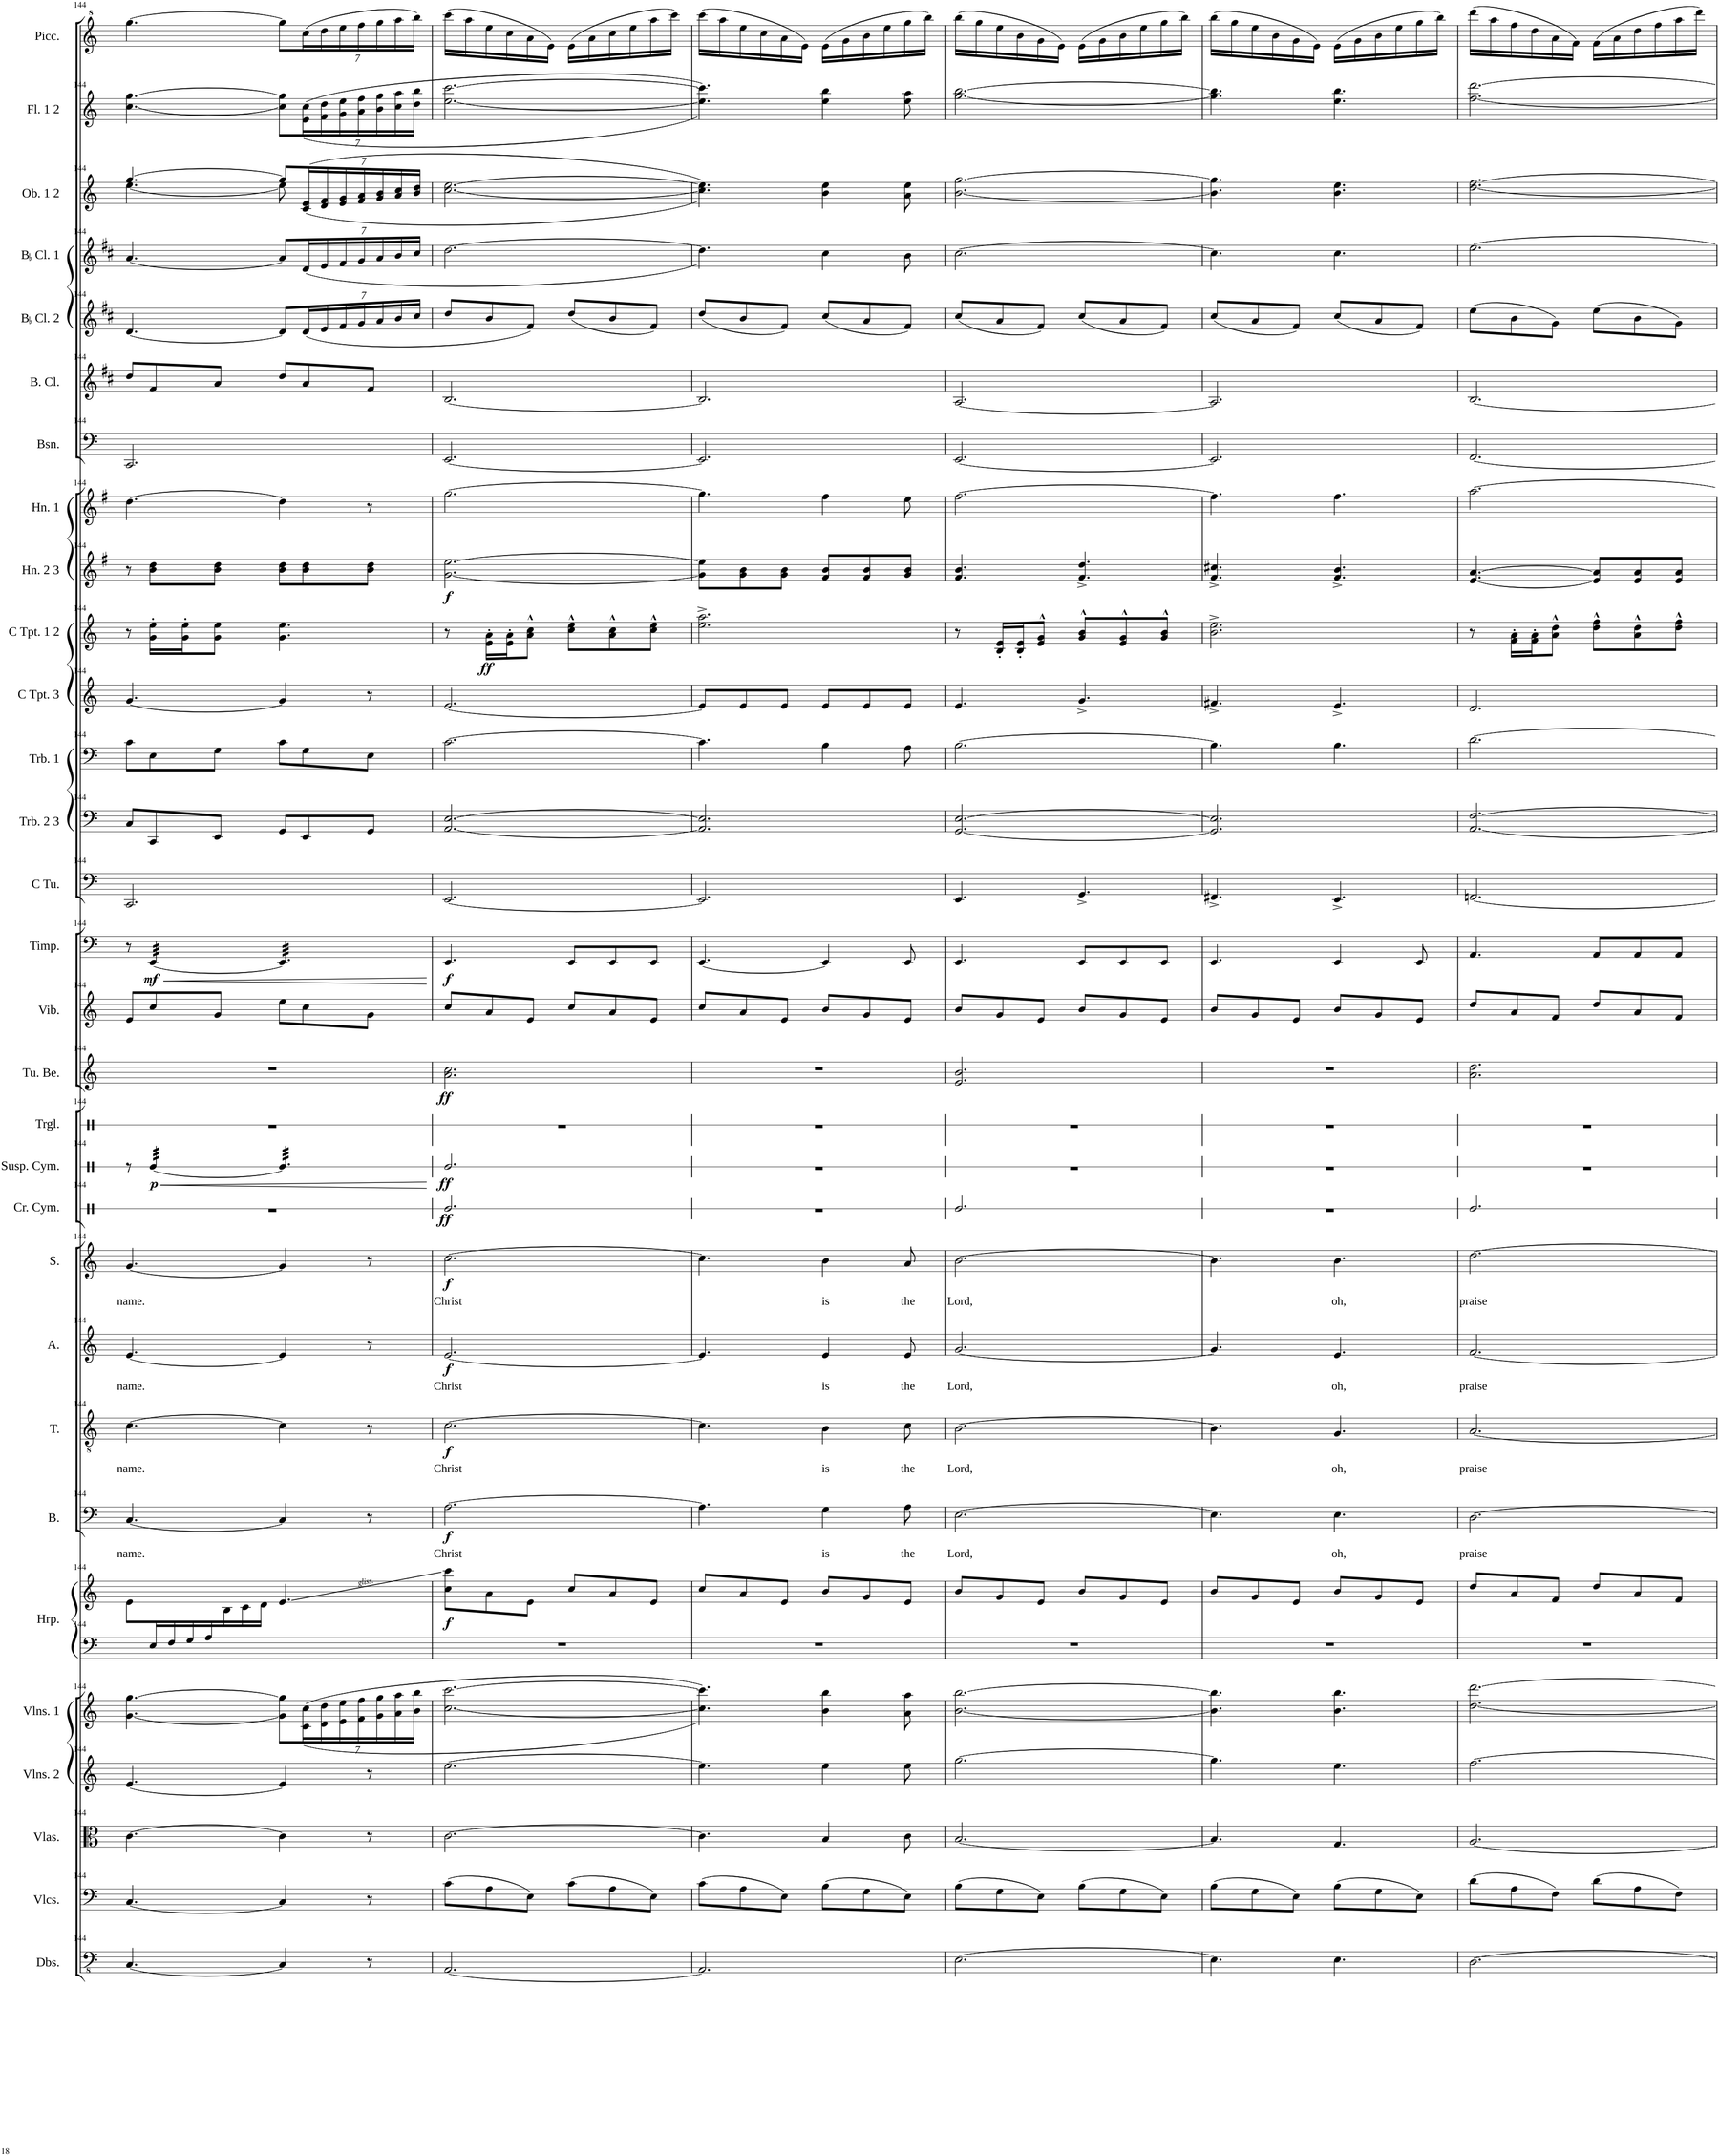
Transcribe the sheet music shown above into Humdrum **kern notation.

**kern	**kern	**kern	**kern	**kern	**kern	**kern	**dynam	**kern	**text	**dynam	**kern	**text	**dynam	**kern	**text	**dynam	**kern	**text	**dynam	**kern	**dynam	**kern	**dynam	**kern	**kern	**dynam	**kern	**kern	**dynam	**kern	**kern	**kern	**kern	**kern	**dynam	**kern	**dynam	**kern	**kern	**kern	**kern	**kern	**kern	**kern	**kern
*part30	*part29	*part28	*part27	*part26	*part25	*part25	*part25	*part24	*part24	*part24	*part23	*part23	*part23	*part22	*part22	*part22	*part21	*part21	*part21	*part20	*part20	*part19	*part19	*part18	*part17	*part17	*part16	*part15	*part15	*part14	*part13	*part12	*part11	*part10	*part10	*part9	*part9	*part8	*part7	*part6	*part5	*part4	*part3	*part2	*part1
*staff31	*staff30	*staff29	*staff28	*staff27	*staff26	*staff25	*staff25/26	*staff24	*staff24	*staff24	*staff23	*staff23	*staff23	*staff22	*staff22	*staff22	*staff21	*staff21	*staff21	*staff20	*staff20	*staff19	*staff19	*staff18	*staff17	*staff17	*staff16	*staff15	*staff15	*staff14	*staff13	*staff12	*staff11	*staff10	*staff10	*staff9	*staff9	*staff8	*staff7	*staff6	*staff5	*staff4	*staff3	*staff2	*staff1
*I"Double Basses	*I"Violoncellos	*I"Violas	*I"Violins 2	*I"Violins 1	*I"Harp	*	*	*I"Bass	*	*	*I"Tenor	*	*	*I"Alto	*	*	*I"Soprano	*	*	*I"Crash Cymbal	*	*I"Suspended Cymbal	*	*I"Triangle	*I"Tubular Bells	*	*I"Vibraphone	*I"Timpani	*	*I"C Tuba	*I"Trombone 2 3	*I"Trombone 1	*I"C Trumpet 3	*I"C Trumpet 1 2	*	*I"Horn 2 3	*	*I"Horn 1	*I"Bassoon	*I"Bass Clarinet	*I"BaccidentalFlat Clarinet 2	*I"BaccidentalFlat Clarinet 1	*I"Oboe 1 2	*I"Flute 1 2	*I"Piccolo
*I'Dbs.	*I'Vlcs.	*I'Vlas.	*I'Vlns. 2	*I'Vlns. 1	*I'Hrp.	*	*	*I'B.	*	*	*I'T.	*	*	*I'A.	*	*	*I'S.	*	*	*I'Cr. Cym.	*	*I'Susp. Cym.	*	*I'Trgl.	*I'Tu. Be.	*	*I'Vib.	*I'Timp.	*	*I'C Tu.	*I'Trb. 2 3	*I'Trb. 1	*I'C Tpt. 3	*I'C Tpt. 1 2	*	*I'Hn. 2 3	*	*I'Hn. 1	*I'Bsn.	*I'B. Cl.	*I'BaccidentalFlat Cl. 2	*I'BaccidentalFlat Cl. 1	*I'Ob. 1 2	*I'Fl. 1 2	*I'Picc.
!!LO:PB:g=z
*clefFv4	*clefF4	*clefC3	*clefG2	*clefG2	*clefF4	*clefG2	*	*clefF4	*	*	*clefGv2	*	*	*clefG2	*	*	*clefG2	*	*	*clefX	*	*clefX	*	*clefX	*clefG2	*	*clefG2	*clefF4	*	*clefF4	*clefF4	*clefF4	*clefG2	*clefG2	*	*clefG2	*	*clefG2	*clefF4	*clefG2	*clefG2	*clefG2	*clefG2	*clefG2	*clefG^2
*	*	*	*	*	*	*	*	*	*	*	*	*	*	*	*	*	*	*	*	*	*	*	*	*	*	*	*	*	*	*	*	*	*	*	*	*Trd4c7	*	*Trd4c7	*	*Trd8c14	*Trd1c2	*Trd1c2	*	*	*Trd-7c-12
*k[]	*k[]	*k[]	*k[]	*k[]	*k[]	*k[]	*	*k[]	*	*	*k[]	*	*	*k[]	*	*	*k[]	*	*	*k[]	*	*k[]	*	*k[]	*k[]	*	*k[]	*k[]	*	*k[]	*k[]	*k[]	*k[]	*k[]	*	*k[f#]	*	*k[f#]	*k[]	*k[f#c#]	*k[f#c#]	*k[f#c#]	*k[]	*k[]	*k[]
*M6/8	*M6/8	*M6/8	*M6/8	*M6/8	*M6/8	*M6/8	*	*M6/8	*	*	*M6/8	*	*	*M6/8	*	*	*M6/8	*	*	*M6/8	*	*M6/8	*	*M6/8	*M6/8	*	*M6/8	*M6/8	*	*M6/8	*M6/8	*M6/8	*M6/8	*M6/8	*	*M6/8	*	*M6/8	*M6/8	*M6/8	*M6/8	*M6/8	*M6/8	*M6/8	*M6/8
=144	=144	=144	=144	=144	=144	=144	=144	=144	=144	=144	=144	=144	=144	=144	=144	=144	=144	=144	=144	=144	=144	=144	=144	=144	=144	=144	=144	=144	=144	=144	=144	=144	=144	=144	=144	=144	=144	=144	=144	=144	=144	=144	=144	=144	=144
*	*	*	*	*	*^	*	*	*	*	*	*	*	*	*	*	*	*	*	*	*	*	*	*	*	*	*	*	*	*	*	*	*	*	*	*	*	*	*	*	*	*	*	*	*	*
!	!	!	!	!	!	!	!	!	!	!LO:LY:b	!	!	!LO:LY:b	!	!	!LO:LY:b	!	!	!LO:LY:b	!	!	!	!	!	!	!	!	!	!	!	!	!	!	!	!	!	!	!	!	!	!	!	!	!	!	!
*	*	*	*	*	*	*	*	*	*	*	*	*	*	*	*	*	*	*	*	*	*	*	*	*	*	*	*	*	*	*	*	*	*	*	*	*	*	*	*	*	*	*	*	*^	*	*
[4.CC/	[4.C/	[4.c\	[4.e/	[<4.g\ [4.gg\	8ryy	2.ryy	8e\L	.	[4.C/	name.	.	[4.c\	name.	.	[4.e/	name.	.	[4.g/	name.	.	2.r	.	8r	.	2.r	2.r	.	8e/L	8r	.	2.CC/	8C/L	8c\L	[4.g/	8r	.	8r	.	[4.dd\	2.CC/	8dd/L	[4.d/	[4.a/	[4.gg/	[4.ee\	[<4.cc\ [4.gg\	[4.ggg\
*	*	*	*	*	*Xtuplet	*	*	*	*	*	*	*	*	*	*	*	*	*	*	*	*	*	*	*	*	*	*	*	*	*	*	*	*	*	*	*	*	*	*	*	*	*	*	*	*	*	*
!	!	!	!	!	!	!	!	!	!	!	!	!	!	!	!	!	!	!	!	!	!	!	!	!LO:HP:b	!	!	!	!	!	!LO:HP:b	!	!	!	!	!	!	!	!	!	!	!	!	!	!	!	!	!
!	!	!	!	!	!	!	!	!	!	!	!	!	!	!	!	!	!	!	!	!	!	!	!	!LO:DY:n=1:b	!	!	!	!	!	!LO:DY:n=1:b	!	!	!	!	!	!	!	!	!	!	!	!	!	!	!	!	!
*	*	*	*	*	*	*	*	*	*	*	*	*	*	*	*	*	*	*	*	*	*	*	*tremolo	*	*	*	*	*	*	*	*	*	*	*	*	*	*	*	*	*	*	*	*	*	*	*	*
*	*	*	*	*	*	*	*	*	*	*	*	*	*	*	*	*	*	*	*	*	*	*	*	*	*	*	*	*	*tremolo	*	*	*	*	*	*	*	*	*	*	*	*	*	*	*	*	*	*
.	.	.	.	.	28E/L	.	7ryy	.	.	.	.	.	.	.	.	.	.	.	.	.	.	.	[32Re/LLL	< p	.	.	.	8cc/	[32EE/LLL	< mf	.	8CC/	8E\	.	16g\' 16ee\'LL	.	8b\ 8dd\L	.	.	.	8f#/	.	.	.	.	.	.
.	.	.	.	.	.	.	.	.	.	.	.	.	.	.	.	.	.	.	.	.	.	.	32Re/	.	.	.	.	.	32EE/	.	.	.	.	.	.	.	.	.	.	.	.	.	.	.	.	.	.
.	.	.	.	.	28F/	.	.	.	.	.	.	.	.	.	.	.	.	.	.	.	.	.	.	.	.	.	.	.	.	.	.	.	.	.	.	.	.	.	.	.	.	.	.	.	.	.	.
.	.	.	.	.	.	.	.	.	.	.	.	.	.	.	.	.	.	.	.	.	.	.	32Re/	.	.	.	.	.	32EE/	.	.	.	.	.	16g\' 16ee\'J	.	.	.	.	.	.	.	.	.	.	.	.
.	.	.	.	.	28G/	.	.	.	.	.	.	.	.	.	.	.	.	.	.	.	.	.	.	.	.	.	.	.	.	.	.	.	.	.	.	.	.	.	.	.	.	.	.	.	.	.	.
.	.	.	.	.	.	.	.	.	.	.	.	.	.	.	.	.	.	.	.	.	.	.	32Re/	.	.	.	.	.	32EE/	.	.	.	.	.	.	.	.	.	.	.	.	.	.	.	.	.	.
.	.	.	.	.	28A/	.	.	.	.	.	.	.	.	.	.	.	.	.	.	.	.	.	.	.	.	.	.	.	.	.	.	.	.	.	.	.	.	.	.	.	.	.	.	.	.	.	.
.	.	.	.	.	.	.	.	.	.	.	.	.	.	.	.	.	.	.	.	.	.	.	32Re/	.	.	.	.	8g/J	32EE/	.	.	8EE/J	8G\J	.	8g\ 8ee\J	.	8b\ 8dd\J	.	.	.	8a/J	.	.	.	.	.	.
.	.	.	.	.	56%27ryy	.	28B\	.	.	.	.	.	.	.	.	.	.	.	.	.	.	.	.	.	.	.	.	.	.	.	.	.	.	.	.	.	.	.	.	.	.	.	.	.	.	.	.
.	.	.	.	.	.	.	.	.	.	.	.	.	.	.	.	.	.	.	.	.	.	.	32Re/	.	.	.	.	.	32EE/	.	.	.	.	.	.	.	.	.	.	.	.	.	.	.	.	.	.
.	.	.	.	.	.	.	28c\	.	.	.	.	.	.	.	.	.	.	.	.	.	.	.	.	.	.	.	.	.	.	.	.	.	.	.	.	.	.	.	.	.	.	.	.	.	.	.	.
.	.	.	.	.	.	.	.	.	.	.	.	.	.	.	.	.	.	.	.	.	.	.	32Re/	.	.	.	.	.	32EE/	.	.	.	.	.	.	.	.	.	.	.	.	.	.	.	.	.	.
.	.	.	.	.	.	.	28d\JJ	.	.	.	.	.	.	.	.	.	.	.	.	.	.	.	.	.	.	.	.	.	.	.	.	.	.	.	.	.	.	.	.	.	.	.	.	.	.	.	.
.	.	.	.	.	.	.	.	.	.	.	.	.	.	.	.	.	.	.	.	.	.	.	32Re/JJJ	.	.	.	.	.	32EE/JJJ	.	.	.	.	.	.	.	.	.	.	.	.	.	.	.	.	.	.
4CC/]	4C/]	4c\]	4e/]	8g\] 8gg\]L	.	.	4.e/	.	4C/]	.	.	4c\]	.	.	4e/]	.	.	4g/]	.	.	.	.	32Re/]LLL	.	.	.	.	8ee\L	32EE/]LLL	.	.	8GG/L	8c\L	4g/]	4.g\ 4.ee\	.	8b\ 8dd\L	.	4dd\]	.	8dd/L	8d/L]	8a/L]	8gg/L]	8ee\]	8cc\] 8gg\]L	8ggg\L]
.	.	.	.	.	.	.	.	.	.	.	.	.	.	.	.	.	.	.	.	.	.	.	32Re/	.	.	.	.	.	32EE/	.	.	.	.	.	.	.	.	.	.	.	.	.	.	.	.	.	.
.	.	.	.	.	.	.	.	.	.	.	.	.	.	.	.	.	.	.	.	.	.	.	32Re/	.	.	.	.	.	32EE/	.	.	.	.	.	.	.	.	.	.	.	.	.	.	.	.	.	.
.	.	.	.	.	.	.	.	.	.	.	.	.	.	.	.	.	.	.	.	.	.	.	32Re/	.	.	.	.	.	32EE/	.	.	.	.	.	.	.	.	.	.	.	.	.	.	.	.	.	.
*	*	*	*	*Xbrackettup	*	*	*	*	*	*	*	*	*	*	*	*	*	*	*	*	*	*	*	*	*	*	*	*	*	*	*	*	*	*	*	*	*	*	*	*	*	*Xbrackettup	*Xbrackettup	*Xbrackettup	*	*Xbrackettup	*Xbrackettup
.	.	.	.	((<28c\ 28cc\L	.	.	.	.	.	.	.	.	.	.	.	.	.	.	.	.	.	.	32Re/	.	.	.	.	8cc\	32EE/	.	.	8EE/	8G\	.	.	.	8b\ 8dd\	.	.	.	8a/	(<28d/L	(<28d/L	(<(28c/ 28e/L	4ryy	(<(28e\ 28cc\L	(28ccc\L
.	.	.	.	.	.	.	.	.	.	.	.	.	.	.	.	.	.	.	.	.	.	.	32Re/	.	.	.	.	.	32EE/	.	.	.	.	.	.	.	.	.	.	.	.	.	.	.	.	.	.
.	.	.	.	28d\ 28dd\	.	.	.	.	.	.	.	.	.	.	.	.	.	.	.	.	.	.	.	.	.	.	.	.	.	.	.	.	.	.	.	.	.	.	.	.	.	28e/	28e/	28d/ 28f/	.	28f\ 28dd\	28ddd\
.	.	.	.	.	.	.	.	.	.	.	.	.	.	.	.	.	.	.	.	.	.	.	32Re/	.	.	.	.	.	32EE/	.	.	.	.	.	.	.	.	.	.	.	.	.	.	.	.	.	.
.	.	.	.	28e\ 28ee\	.	.	.	.	.	.	.	.	.	.	.	.	.	.	.	.	.	.	.	.	.	.	.	.	.	.	.	.	.	.	.	.	.	.	.	.	.	28f#/	28f#/	28e/ 28g/	.	28g\ 28ee\	28eee\
.	.	.	.	.	.	.	.	.	.	.	.	.	.	.	.	.	.	.	.	.	.	.	32Re/	.	.	.	.	.	32EE/	.	.	.	.	.	.	.	.	.	.	.	.	.	.	.	.	.	.
.	.	.	.	28f\ 28ff\	.	.	.	.	.	.	.	.	.	.	.	.	.	.	.	.	.	.	.	.	.	.	.	.	.	.	.	.	.	.	.	.	.	.	.	.	.	28g/	28g/	28f/ 28a/	.	28a\ 28ff\	28fff\
8r	8r	8r	8r	.	.	.	.	.	8r	.	.	8r	.	.	8r	.	.	8r	.	.	.	.	32Re/	.	.	.	.	8g\J	32EE/	.	.	8GG/J	8E\J	8r	.	.	8b\ 8dd\J	.	8r	.	8f#/J	.	.	.	.	.	.
.	.	.	.	28g\ 28gg\	.	.	.	.	.	.	.	.	.	.	.	.	.	.	.	.	.	.	.	.	.	.	.	.	.	.	.	.	.	.	.	.	.	.	.	.	.	28a/	28a/	28g/ 28b/	.	28b\ 28gg\	28ggg\
.	.	.	.	.	.	.	.	.	.	.	.	.	.	.	.	.	.	.	.	.	.	.	32Re/	.	.	.	.	.	32EE/	.	.	.	.	.	.	.	.	.	.	.	.	.	.	.	.	.	.
.	.	.	.	28a\ 28aa\	.	.	.	.	.	.	.	.	.	.	.	.	.	.	.	.	.	.	.	.	.	.	.	.	.	.	.	.	.	.	.	.	.	.	.	.	.	28b/	28b/	28a/ 28cc/	.	28cc\ 28aa\	28aaa\
.	.	.	.	.	.	.	.	.	.	.	.	.	.	.	.	.	.	.	.	.	.	.	32Re/	.	.	.	.	.	32EE/	.	.	.	.	.	.	.	.	.	.	.	.	.	.	.	.	.	.
.	.	.	.	28b\ 28bb\JJ	.	.	.	.	.	.	.	.	.	.	.	.	.	.	.	.	.	.	.	.	.	.	.	.	.	.	.	.	.	.	.	.	.	.	.	.	.	28cc#/JJ	28cc#/JJ	28b/ 28dd/JJ	.	28dd\ 28bb\JJ	28bbb\JJ)
.	.	.	.	.	.	.	.	.	.	.	.	.	.	.	.	.	.	.	.	.	.	.	32Re/JJJ	.	.	.	.	.	32EE/JJJ	.	.	.	.	.	.	.	.	.	.	.	.	.	.	.	.	.	.
*	*	*	*	*	*	*	*	*	*	*	*	*	*	*	*	*	*	*	*	*	*	*	*	*	*	*	*	*	*Xtremolo	*	*	*	*	*	*	*	*	*	*	*	*	*	*	*	*	*	*
*	*	*	*	*	*	*	*	*	*	*	*	*	*	*	*	*	*	*	*	*	*	*	*Xtremolo	*	*	*	*	*	*	*	*	*	*	*	*	*	*	*	*	*	*	*	*	*	*	*	*
*	*	*	*	*	*v	*v	*	*	*	*	*	*	*	*	*	*	*	*	*	*	*	*	*	*	*	*	*	*	*	*	*	*	*	*	*	*	*	*	*	*	*	*	*	*v	*v	*	*
.	.	.	.	.	.	.	.	.	.	.	.	.	.	.	.	.	.	.	.	.	.	.	[	.	.	.	.	.	[	.	.	.	.	.	.	.	.	.	.	.	.	.	.	.	.
=145	=145	=145	=145	=145	=145	=145	=145	=145	=145	=145	=145	=145	=145	=145	=145	=145	=145	=145	=145	=145	=145	=145	=145	=145	=145	=145	=145	=145	=145	=145	=145	=145	=145	=145	=145	=145	=145	=145	=145	=145	=145	=145	=145	=145	=145
!	!	!	!	!	!	!	!LO:DY:b	!	!LO:LY:b	!LO:DY:b	!	!LO:LY:b	!LO:DY:b	!	!LO:LY:b	!LO:DY:b	!	!LO:LY:b	!LO:DY:b	!	!LO:DY:b	!	!LO:DY:b	!	!	!LO:DY:b	!	!	!LO:DY:b	!	!	!	!	!	!	!	!LO:DY:b	!	!	!	!	!	!	!	!
[2.AAA/	(8c\L	[2.c\	[2.ee\	[<2.cc\ [2.ccc\	2.r	8cc\ 8ccc\L	f	[2.A\	Christ	f	[2.c\	Christ	f	[2.e/	Christ	f	[2.cc\	Christ	f	2.Re/	ff	2.Re/	ff	2.r	2.a\ 2.cc\	ff	8cc/L	4.EE/	f	[2.EE/	[2.AA/ [>2.E/	[2.c\	[2.e/	8r	.	[<2.g\ [>2.ee\	f	[2.gg\	[2.EE/	[2.B/	8dd/L	[2.dd\	[<2.cc\ [>2.ee\	[<2.ee\ [2.ccc\	(16cccc\LL
.	.	.	.	.	.	.	.	.	.	.	.	.	.	.	.	.	.	.	.	.	.	.	.	.	.	.	.	.	.	.	.	.	.	.	.	.	.	.	.	.	.	.	.	.	16aaa\
!	!	!	!	!	!	!	!	!	!	!	!	!	!	!	!	!	!	!	!	!	!	!	!	!	!	!	!	!	!	!	!	!	!	!	!LO:DY:b	!	!	!	!	!	!	!	!	!	!
.	8A\	.	.	.	.	8a\	.	.	.	.	.	.	.	.	.	.	.	.	.	.	.	.	.	.	.	.	8a/	.	.	.	.	.	.	16e\' 16a\'LL	ff	.	.	.	.	.	8b/	.	.	.	16eee\
.	.	.	.	.	.	.	.	.	.	.	.	.	.	.	.	.	.	.	.	.	.	.	.	.	.	.	.	.	.	.	.	.	.	16e\' 16a\'J	.	.	.	.	.	.	.	.	.	.	16ccc\
.	8E\J)	.	.	.	.	8e\J	.	.	.	.	.	.	.	.	.	.	.	.	.	.	.	.	.	.	.	.	8e/J	.	.	.	.	.	.	8a\^^ 8cc\^^J	.	.	.	.	.	.	8f#/J)	.	.	.	16aa\
.	.	.	.	.	.	.	.	.	.	.	.	.	.	.	.	.	.	.	.	.	.	.	.	.	.	.	.	.	.	.	.	.	.	.	.	.	.	.	.	.	.	.	.	.	16ee\JJ)
.	(8c\L	.	.	.	.	8cc/L	.	.	.	.	.	.	.	.	.	.	.	.	.	.	.	.	.	.	.	.	8cc/L	8EE/L	.	.	.	.	.	8cc\^^ 8ee\^^L	.	.	.	.	.	.	(8dd/L	.	.	.	(16ee\LL
.	.	.	.	.	.	.	.	.	.	.	.	.	.	.	.	.	.	.	.	.	.	.	.	.	.	.	.	.	.	.	.	.	.	.	.	.	.	.	.	.	.	.	.	.	16aa\
.	8A\	.	.	.	.	8a/	.	.	.	.	.	.	.	.	.	.	.	.	.	.	.	.	.	.	.	.	8a/	8EE/	.	.	.	.	.	8a\^^ 8cc\^^	.	.	.	.	.	.	8b/	.	.	.	16ccc\
.	.	.	.	.	.	.	.	.	.	.	.	.	.	.	.	.	.	.	.	.	.	.	.	.	.	.	.	.	.	.	.	.	.	.	.	.	.	.	.	.	.	.	.	.	16eee\
.	8E\J)	.	.	.	.	8e/J	.	.	.	.	.	.	.	.	.	.	.	.	.	.	.	.	.	.	.	.	8e/J	8EE/J	.	.	.	.	.	8cc\^^ 8ee\^^J	.	.	.	.	.	.	8f#/J)	.	.	.	16aaa\
.	.	.	.	.	.	.	.	.	.	.	.	.	.	.	.	.	.	.	.	.	.	.	.	.	.	.	.	.	.	.	.	.	.	.	.	.	.	.	.	.	.	.	.	.	16cccc\JJ)
=146	=146	=146	=146	=146	=146	=146	=146	=146	=146	=146	=146	=146	=146	=146	=146	=146	=146	=146	=146	=146	=146	=146	=146	=146	=146	=146	=146	=146	=146	=146	=146	=146	=146	=146	=146	=146	=146	=146	=146	=146	=146	=146	=146	=146	=146
2.AAA/]	(8c\L	4.c\]	4.ee\]	4.cc\] 4.ccc\]))	2.r	8cc/L	.	4.A\]	.	.	4.c\]	.	.	4.e/]	.	.	4.cc\]	.	.	2.r	.	2.r	.	2.r	2.r	.	8cc/L	[4.EE/	.	2.EE/]	2.AA/] 2.E/]	4.c\]	8e/L]	2.ee\^ 2.aa\^	.	8g\] 8ee\]L	.	4.gg\]	2.EE/]	2.B/]	(8dd/L	4.dd\])	4.cc\] 4.ee\]))	4.ee\] 4.ccc\]))	(16cccc\LL
.	.	.	.	.	.	.	.	.	.	.	.	.	.	.	.	.	.	.	.	.	.	.	.	.	.	.	.	.	.	.	.	.	.	.	.	.	.	.	.	.	.	.	.	.	16aaa\
.	8A\	.	.	.	.	8a/	.	.	.	.	.	.	.	.	.	.	.	.	.	.	.	.	.	.	.	.	8a/	.	.	.	.	.	8e/	.	.	8g\ 8b\	.	.	.	.	8b/	.	.	.	16eee\
.	.	.	.	.	.	.	.	.	.	.	.	.	.	.	.	.	.	.	.	.	.	.	.	.	.	.	.	.	.	.	.	.	.	.	.	.	.	.	.	.	.	.	.	.	16ccc\
.	8E\J)	.	.	.	.	8e/J	.	.	.	.	.	.	.	.	.	.	.	.	.	.	.	.	.	.	.	.	8e/J	.	.	.	.	.	8e/J	.	.	8g\ 8b\J	.	.	.	.	8f#/J)	.	.	.	16aa\
.	.	.	.	.	.	.	.	.	.	.	.	.	.	.	.	.	.	.	.	.	.	.	.	.	.	.	.	.	.	.	.	.	.	.	.	.	.	.	.	.	.	.	.	.	16ee\JJ)
!	!	!	!	!	!	!	!	!	!LO:LY:b	!	!	!LO:LY:b	!	!	!LO:LY:b	!	!	!LO:LY:b	!	!	!	!	!	!	!	!	!	!	!	!	!	!	!	!	!	!	!	!	!	!	!	!	!	!	!
.	(8B\L	4B/	4ee\	4b\ 4bb\	.	8b/L	.	4G\	is	.	4B\	is	.	4e/	is	.	4b\	is	.	.	.	.	.	.	.	.	8b/L	4EE/]	.	.	.	4B\	8e/L	.	.	8f#/ 8b/L	.	4ff#\	.	.	(8cc#/L	4cc#\	4b\ 4ee\	4ee\ 4bb\	(16ee\LL
.	.	.	.	.	.	.	.	.	.	.	.	.	.	.	.	.	.	.	.	.	.	.	.	.	.	.	.	.	.	.	.	.	.	.	.	.	.	.	.	.	.	.	.	.	16gg\
.	8G\	.	.	.	.	8g/	.	.	.	.	.	.	.	.	.	.	.	.	.	.	.	.	.	.	.	.	8g/	.	.	.	.	.	8e/	.	.	8f#/ 8b/	.	.	.	.	8a/	.	.	.	16bb\
.	.	.	.	.	.	.	.	.	.	.	.	.	.	.	.	.	.	.	.	.	.	.	.	.	.	.	.	.	.	.	.	.	.	.	.	.	.	.	.	.	.	.	.	.	16eee\
!	!	!	!	!	!	!	!	!	!LO:LY:b	!	!	!LO:LY:b	!	!	!LO:LY:b	!	!	!LO:LY:b	!	!	!	!	!	!	!	!	!	!	!	!	!	!	!	!	!	!	!	!	!	!	!	!	!	!	!
.	8E\J)	8c\	8ee\	8a\ 8aa\	.	8e/J	.	8A\	the	.	8c\	the	.	8e/	the	.	8a/	the	.	.	.	.	.	.	.	.	8e/J	8EE/	.	.	.	8A\	8e/J	.	.	8g/ 8b/J	.	8ee\	.	.	8f#/J)	8b\	8a\ 8ee\	8ee\ 8aa\	16ggg\
.	.	.	.	.	.	.	.	.	.	.	.	.	.	.	.	.	.	.	.	.	.	.	.	.	.	.	.	.	.	.	.	.	.	.	.	.	.	.	.	.	.	.	.	.	16bbb\JJ)
=147	=147	=147	=147	=147	=147	=147	=147	=147	=147	=147	=147	=147	=147	=147	=147	=147	=147	=147	=147	=147	=147	=147	=147	=147	=147	=147	=147	=147	=147	=147	=147	=147	=147	=147	=147	=147	=147	=147	=147	=147	=147	=147	=147	=147	=147
!	!	!	!	!	!	!	!	!	!LO:LY:b	!	!	!LO:LY:b	!	!	!LO:LY:b	!	!	!LO:LY:b	!	!	!	!	!	!	!	!	!	!	!	!	!	!	!	!	!	!	!	!	!	!	!	!	!	!	!
[2.EE\	(8B\L	[2.B/	[2.gg\	[<2.b\ [2.bb\	2.r	8b/L	.	[2.E\	Lord,	.	[2.B\	Lord,	.	[2.g/	Lord,	.	[2.b\	Lord,	.	2.Re/	.	2.r	.	2.r	2.e/ 2.b/	.	8b/L	4.EE/	.	4.EE/	[2.GG/ [>2.E/	[2.B\	4.e/	8r	.	4.f#/ 4.b/	.	[2.ff#\	[2.EE/	[2.A/	(8cc#/L	[2.cc#\	[<2.b\ [>2.gg\	[<2.gg\ [2.bb\	(16bbb\LL
.	.	.	.	.	.	.	.	.	.	.	.	.	.	.	.	.	.	.	.	.	.	.	.	.	.	.	.	.	.	.	.	.	.	.	.	.	.	.	.	.	.	.	.	.	16ggg\
.	8G\	.	.	.	.	8g/	.	.	.	.	.	.	.	.	.	.	.	.	.	.	.	.	.	.	.	.	8g/	.	.	.	.	.	.	16B/' 16e/'LL	.	.	.	.	.	.	8a/	.	.	.	16eee\
.	.	.	.	.	.	.	.	.	.	.	.	.	.	.	.	.	.	.	.	.	.	.	.	.	.	.	.	.	.	.	.	.	.	16B/' 16e/'J	.	.	.	.	.	.	.	.	.	.	16bb\
.	8E\J)	.	.	.	.	8e/J	.	.	.	.	.	.	.	.	.	.	.	.	.	.	.	.	.	.	.	.	8e/J	.	.	.	.	.	.	8e/^^ 8g/^^J	.	.	.	.	.	.	8f#/J)	.	.	.	16gg\
.	.	.	.	.	.	.	.	.	.	.	.	.	.	.	.	.	.	.	.	.	.	.	.	.	.	.	.	.	.	.	.	.	.	.	.	.	.	.	.	.	.	.	.	.	16ee\JJ)
.	(8B\L	.	.	.	.	8b/L	.	.	.	.	.	.	.	.	.	.	.	.	.	.	.	.	.	.	.	.	8b/L	8EE/L	.	4.GG^/	.	.	4.g^/	8g/^^ 8b/^^L	.	4.f#/^ 4.dd/^	.	.	.	.	(8cc#/L	.	.	.	(16ee\LL
.	.	.	.	.	.	.	.	.	.	.	.	.	.	.	.	.	.	.	.	.	.	.	.	.	.	.	.	.	.	.	.	.	.	.	.	.	.	.	.	.	.	.	.	.	16gg\
.	8G\	.	.	.	.	8g/	.	.	.	.	.	.	.	.	.	.	.	.	.	.	.	.	.	.	.	.	8g/	8EE/	.	.	.	.	.	8e/^^ 8g/^^	.	.	.	.	.	.	8a/	.	.	.	16bb\
.	.	.	.	.	.	.	.	.	.	.	.	.	.	.	.	.	.	.	.	.	.	.	.	.	.	.	.	.	.	.	.	.	.	.	.	.	.	.	.	.	.	.	.	.	16eee\
.	8E\J)	.	.	.	.	8e/J	.	.	.	.	.	.	.	.	.	.	.	.	.	.	.	.	.	.	.	.	8e/J	8EE/J	.	.	.	.	.	8g/^^ 8b/^^J	.	.	.	.	.	.	8f#/J)	.	.	.	16ggg\
.	.	.	.	.	.	.	.	.	.	.	.	.	.	.	.	.	.	.	.	.	.	.	.	.	.	.	.	.	.	.	.	.	.	.	.	.	.	.	.	.	.	.	.	.	16bbb\JJ)
=148	=148	=148	=148	=148	=148	=148	=148	=148	=148	=148	=148	=148	=148	=148	=148	=148	=148	=148	=148	=148	=148	=148	=148	=148	=148	=148	=148	=148	=148	=148	=148	=148	=148	=148	=148	=148	=148	=148	=148	=148	=148	=148	=148	=148	=148
4.EE\]	(8B\L	4.B/]	4.gg\]	4.b\] 4.bb\]	2.r	8b/L	.	4.E\]	.	.	4.B\]	.	.	4.g/]	.	.	4.b\]	.	.	2.r	.	2.r	.	2.r	2.r	.	8b/L	4.EE/	.	4.FF#X^/	2.GG/] 2.E/]	4.B\]	4.f#X^/	2.b\^ 2.ee\^	.	4.f#/^ 4.cc#X/^	.	4.ff#\]	2.EE/]	2.A/]	(8cc#/L	4.cc#\]	4.b\] 4.gg\]	4.gg\] 4.bb\]	(16bbb\LL
.	.	.	.	.	.	.	.	.	.	.	.	.	.	.	.	.	.	.	.	.	.	.	.	.	.	.	.	.	.	.	.	.	.	.	.	.	.	.	.	.	.	.	.	.	16ggg\
.	8G\	.	.	.	.	8g/	.	.	.	.	.	.	.	.	.	.	.	.	.	.	.	.	.	.	.	.	8g/	.	.	.	.	.	.	.	.	.	.	.	.	.	8a/	.	.	.	16eee\
.	.	.	.	.	.	.	.	.	.	.	.	.	.	.	.	.	.	.	.	.	.	.	.	.	.	.	.	.	.	.	.	.	.	.	.	.	.	.	.	.	.	.	.	.	16bb\
.	8E\J)	.	.	.	.	8e/J	.	.	.	.	.	.	.	.	.	.	.	.	.	.	.	.	.	.	.	.	8e/J	.	.	.	.	.	.	.	.	.	.	.	.	.	8f#/J)	.	.	.	16gg\
.	.	.	.	.	.	.	.	.	.	.	.	.	.	.	.	.	.	.	.	.	.	.	.	.	.	.	.	.	.	.	.	.	.	.	.	.	.	.	.	.	.	.	.	.	16ee\JJ)
!	!	!	!	!	!	!	!	!	!LO:LY:b	!	!	!LO:LY:b	!	!	!LO:LY:b	!	!	!LO:LY:b	!	!	!	!	!	!	!	!	!	!	!	!	!	!	!	!	!	!	!	!	!	!	!	!	!	!	!
4.EE\	(8B\L	4.G/	4.ee\	4.b\ 4.bb\	.	8b/L	.	4.E\	oh,	.	4.G/	oh,	.	4.e/	oh,	.	4.b\	oh,	.	.	.	.	.	.	.	.	8b/L	4EE/	.	4.EE^/	.	4.B\	4.e^/	.	.	4.f#/^ 4.b/^	.	4.ff#\	.	.	(8cc#/L	4.cc#\	4.b\ 4.ee\	4.ee\ 4.bb\	(16ee\LL
.	.	.	.	.	.	.	.	.	.	.	.	.	.	.	.	.	.	.	.	.	.	.	.	.	.	.	.	.	.	.	.	.	.	.	.	.	.	.	.	.	.	.	.	.	16gg\
.	8G\	.	.	.	.	8g/	.	.	.	.	.	.	.	.	.	.	.	.	.	.	.	.	.	.	.	.	8g/	.	.	.	.	.	.	.	.	.	.	.	.	.	8a/	.	.	.	16bb\
.	.	.	.	.	.	.	.	.	.	.	.	.	.	.	.	.	.	.	.	.	.	.	.	.	.	.	.	.	.	.	.	.	.	.	.	.	.	.	.	.	.	.	.	.	16eee\
.	8E\J)	.	.	.	.	8e/J	.	.	.	.	.	.	.	.	.	.	.	.	.	.	.	.	.	.	.	.	8e/J	8EE/	.	.	.	.	.	.	.	.	.	.	.	.	8f#/J)	.	.	.	16ggg\
.	.	.	.	.	.	.	.	.	.	.	.	.	.	.	.	.	.	.	.	.	.	.	.	.	.	.	.	.	.	.	.	.	.	.	.	.	.	.	.	.	.	.	.	.	16bbb\JJ)
=149	=149	=149	=149	=149	=149	=149	=149	=149	=149	=149	=149	=149	=149	=149	=149	=149	=149	=149	=149	=149	=149	=149	=149	=149	=149	=149	=149	=149	=149	=149	=149	=149	=149	=149	=149	=149	=149	=149	=149	=149	=149	=149	=149	=149	=149
!	!	!	!	!	!	!	!	!	!LO:LY:b	!	!	!LO:LY:b	!	!	!LO:LY:b	!	!	!LO:LY:b	!	!	!	!	!	!	!	!	!	!	!	!	!	!	!	!	!	!	!	!	!	!	!	!	!	!	!
[2.DD\	(8d\L	[2.A/	[2.ff\	[<2.dd\ [2.ddd\	2.r	8dd/L	.	[2.D\	praise	.	[2.A/	praise	.	[2.f/	praise	.	[2.dd\	praise	.	2.Re/	.	2.r	.	2.r	2.a\ 2.dd\	.	8dd/L	4.AA/	.	[2.FFn/	[2.AA/ [>2.F/	[2.d\	2.d/	8r	.	[<4.e/ [>4.a/	.	[2.aa\	[2.FF/	[2.B/	(8ee\L	[2.ee\	[<2.dd\ [>2.ff\	[<2.ff\ [2.ddd\	(16dddd\LL
.	.	.	.	.	.	.	.	.	.	.	.	.	.	.	.	.	.	.	.	.	.	.	.	.	.	.	.	.	.	.	.	.	.	.	.	.	.	.	.	.	.	.	.	.	16aaa\
.	8A\	.	.	.	.	8a/	.	.	.	.	.	.	.	.	.	.	.	.	.	.	.	.	.	.	.	.	8a/	.	.	.	.	.	.	16f\' 16a\'LL	.	.	.	.	.	.	8b\	.	.	.	16fff\
.	.	.	.	.	.	.	.	.	.	.	.	.	.	.	.	.	.	.	.	.	.	.	.	.	.	.	.	.	.	.	.	.	.	16f\' 16a\'J	.	.	.	.	.	.	.	.	.	.	16ddd\
.	8F\J)	.	.	.	.	8f/J	.	.	.	.	.	.	.	.	.	.	.	.	.	.	.	.	.	.	.	.	8f/J	.	.	.	.	.	.	8a\^^ 8dd\^^J	.	.	.	.	.	.	8g\J)	.	.	.	16aa\
.	.	.	.	.	.	.	.	.	.	.	.	.	.	.	.	.	.	.	.	.	.	.	.	.	.	.	.	.	.	.	.	.	.	.	.	.	.	.	.	.	.	.	.	.	16ff\JJ)
.	(8d\L	.	.	.	.	8dd/L	.	.	.	.	.	.	.	.	.	.	.	.	.	.	.	.	.	.	.	.	8dd/L	8AA/L	.	.	.	.	.	8dd\^^ 8ff\^^L	.	8e/] 8a/]L	.	.	.	.	(8ee\L	.	.	.	(16ff\LL
.	.	.	.	.	.	.	.	.	.	.	.	.	.	.	.	.	.	.	.	.	.	.	.	.	.	.	.	.	.	.	.	.	.	.	.	.	.	.	.	.	.	.	.	.	16aa\
.	8A\	.	.	.	.	8a/	.	.	.	.	.	.	.	.	.	.	.	.	.	.	.	.	.	.	.	.	8a/	8AA/	.	.	.	.	.	8a\^^ 8dd\^^	.	8e/ 8a/	.	.	.	.	8b\	.	.	.	16ddd\
.	.	.	.	.	.	.	.	.	.	.	.	.	.	.	.	.	.	.	.	.	.	.	.	.	.	.	.	.	.	.	.	.	.	.	.	.	.	.	.	.	.	.	.	.	16fff\
.	8F\J)	.	.	.	.	8f/J	.	.	.	.	.	.	.	.	.	.	.	.	.	.	.	.	.	.	.	.	8f/J	8AA/J	.	.	.	.	.	8dd\^^ 8ff\^^J	.	8e/ 8a/J	.	.	.	.	8g\J)	.	.	.	16aaa\
.	.	.	.	.	.	.	.	.	.	.	.	.	.	.	.	.	.	.	.	.	.	.	.	.	.	.	.	.	.	.	.	.	.	.	.	.	.	.	.	.	.	.	.	.	16dddd\JJ)
=	=	=	=	=	=	=	=	=	=	=	=	=	=	=	=	=	=	=	=	=	=	=	=	=	=	=	=	=	=	=	=	=	=	=	=	=	=	=	=	=	=	=	=	=	=
*-	*-	*-	*-	*-	*-	*-	*-	*-	*-	*-	*-	*-	*-	*-	*-	*-	*-	*-	*-	*-	*-	*-	*-	*-	*-	*-	*-	*-	*-	*-	*-	*-	*-	*-	*-	*-	*-	*-	*-	*-	*-	*-	*-	*-	*-
